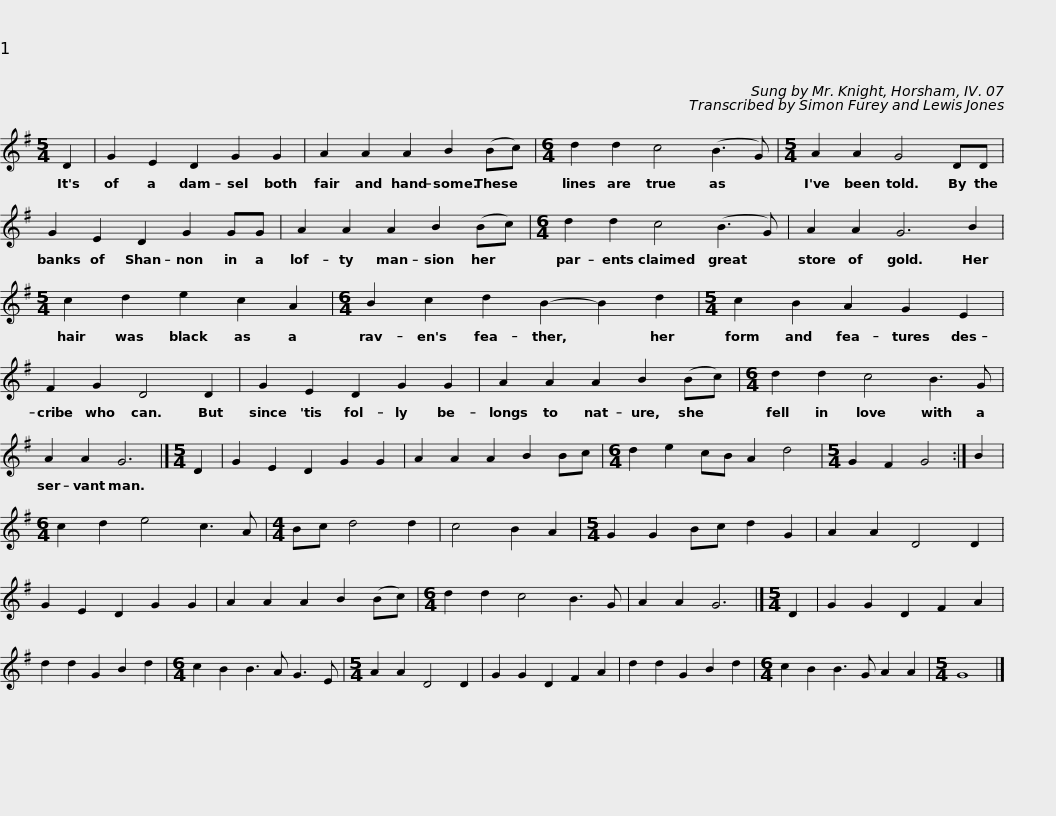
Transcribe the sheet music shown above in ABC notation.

X:1
L:1/8
M:5/4
I:linebreak $
K:G
V:1 treble
V:1
 D2 | G2 E2 D2 G2 G2 | A2 A2 A2 B2 (Bc) |[M:6/4] d2 d2 c4 (B3 G) |$[M:5/4] A2 A2 G4 DD | %5
 G2 E2 D2 G2 GG | A2 A2 A2 B2 (Bc) |$[M:6/4] d2 d2 c4 (B3 G) | A2 A2 G6 B2 |[M:5/4] c2 d2 e2 c2 A2 |$ %10
[M:6/4] B2 c2 d2 B2- B2 d2 |[M:5/4] c2 B2 A2 G2 E2 | F2 G2 D4 D2 |$ G2 E2 D2 G2 G2 | A2 A2 A2 B2 (Bc) | %15
[M:6/4] d2 d2 c4 B3 G | A2 A2 G6 |][M:5/4] D2 | G2 E2 D2 G2 G2 |$ A2 A2 A2 B2 Bc | %20
[M:6/4] d2 e2 cB A2 d4 |[M:5/4] G2 F2 G4 :| B2 |$[M:6/4] c2 d2 e4 c3 A |[M:4/4] Bc d4 d2 | %25
 c4 B2 A2 |[M:5/4] G2 G2 Bc d2 G2 | A2 A2 D4 D2 |$ G2 E2 D2 G2 G2 | A2 A2 A2 B2 (Bc) | %30
[M:6/4] d2 d2 c4 B3 G | A2 A2 G6 |][M:5/4] D2 | G2 G2 D2 F2 A2 | d2 d2 G2 B2 d2 |$ %35
[M:6/4] c2 B2 B3 A G3 E |[M:5/4] A2 A2 D4 D2 |$ G2 G2 D2 F2 A2 | d2 d2 G2 B2 d2 |[M:6/4] c2 B2 B3 G A2 A2 | %40
[M:5/4] G8 |] %41
